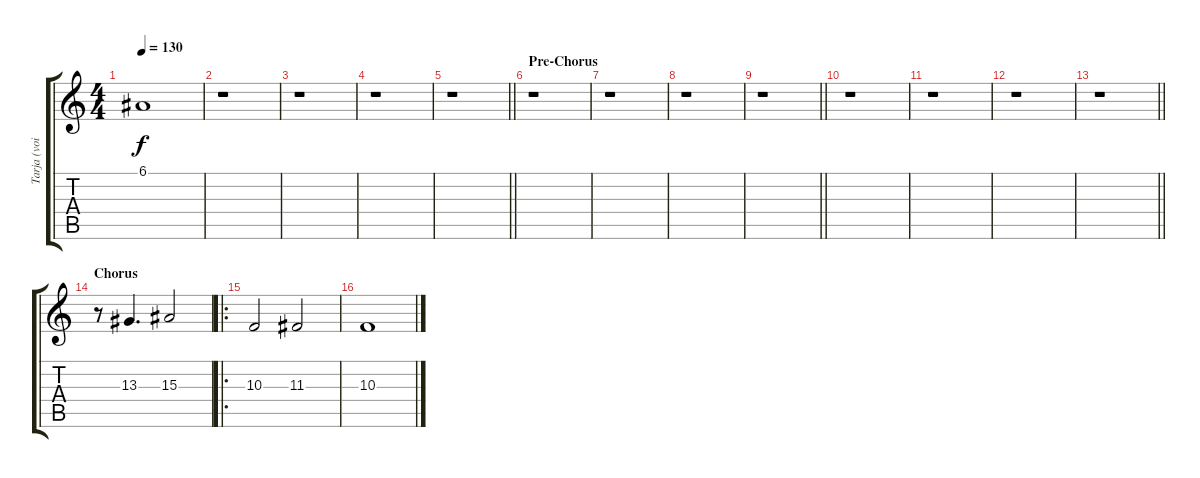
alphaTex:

\track ("Tarja (voice 1)" "Tarja (voi") {instrument trumpet}
\staff {score tabs}
\tuning (E4 B3 G3 D3 A2 E2) {hide}
\ts (4 4)
\tempo 130
\clef g2
\ks c
6.1.1{dy f} |
r.1 |
r.1 |
r.1 |
\barLineRight lightlight
r.1 |
\section ("" "Pre-Chorus")
r.1 |
r.1 |
r.1 |
\barLineRight lightlight
r.1 |
r.1 |
r.1 |
r.1 |
\barLineRight lightlight
r.1 |
\section ("" "Chorus")
r.8 13.3.4{d} 15.3.2 |
\ro
10.3.2 11.3.2 |
10.3.1
